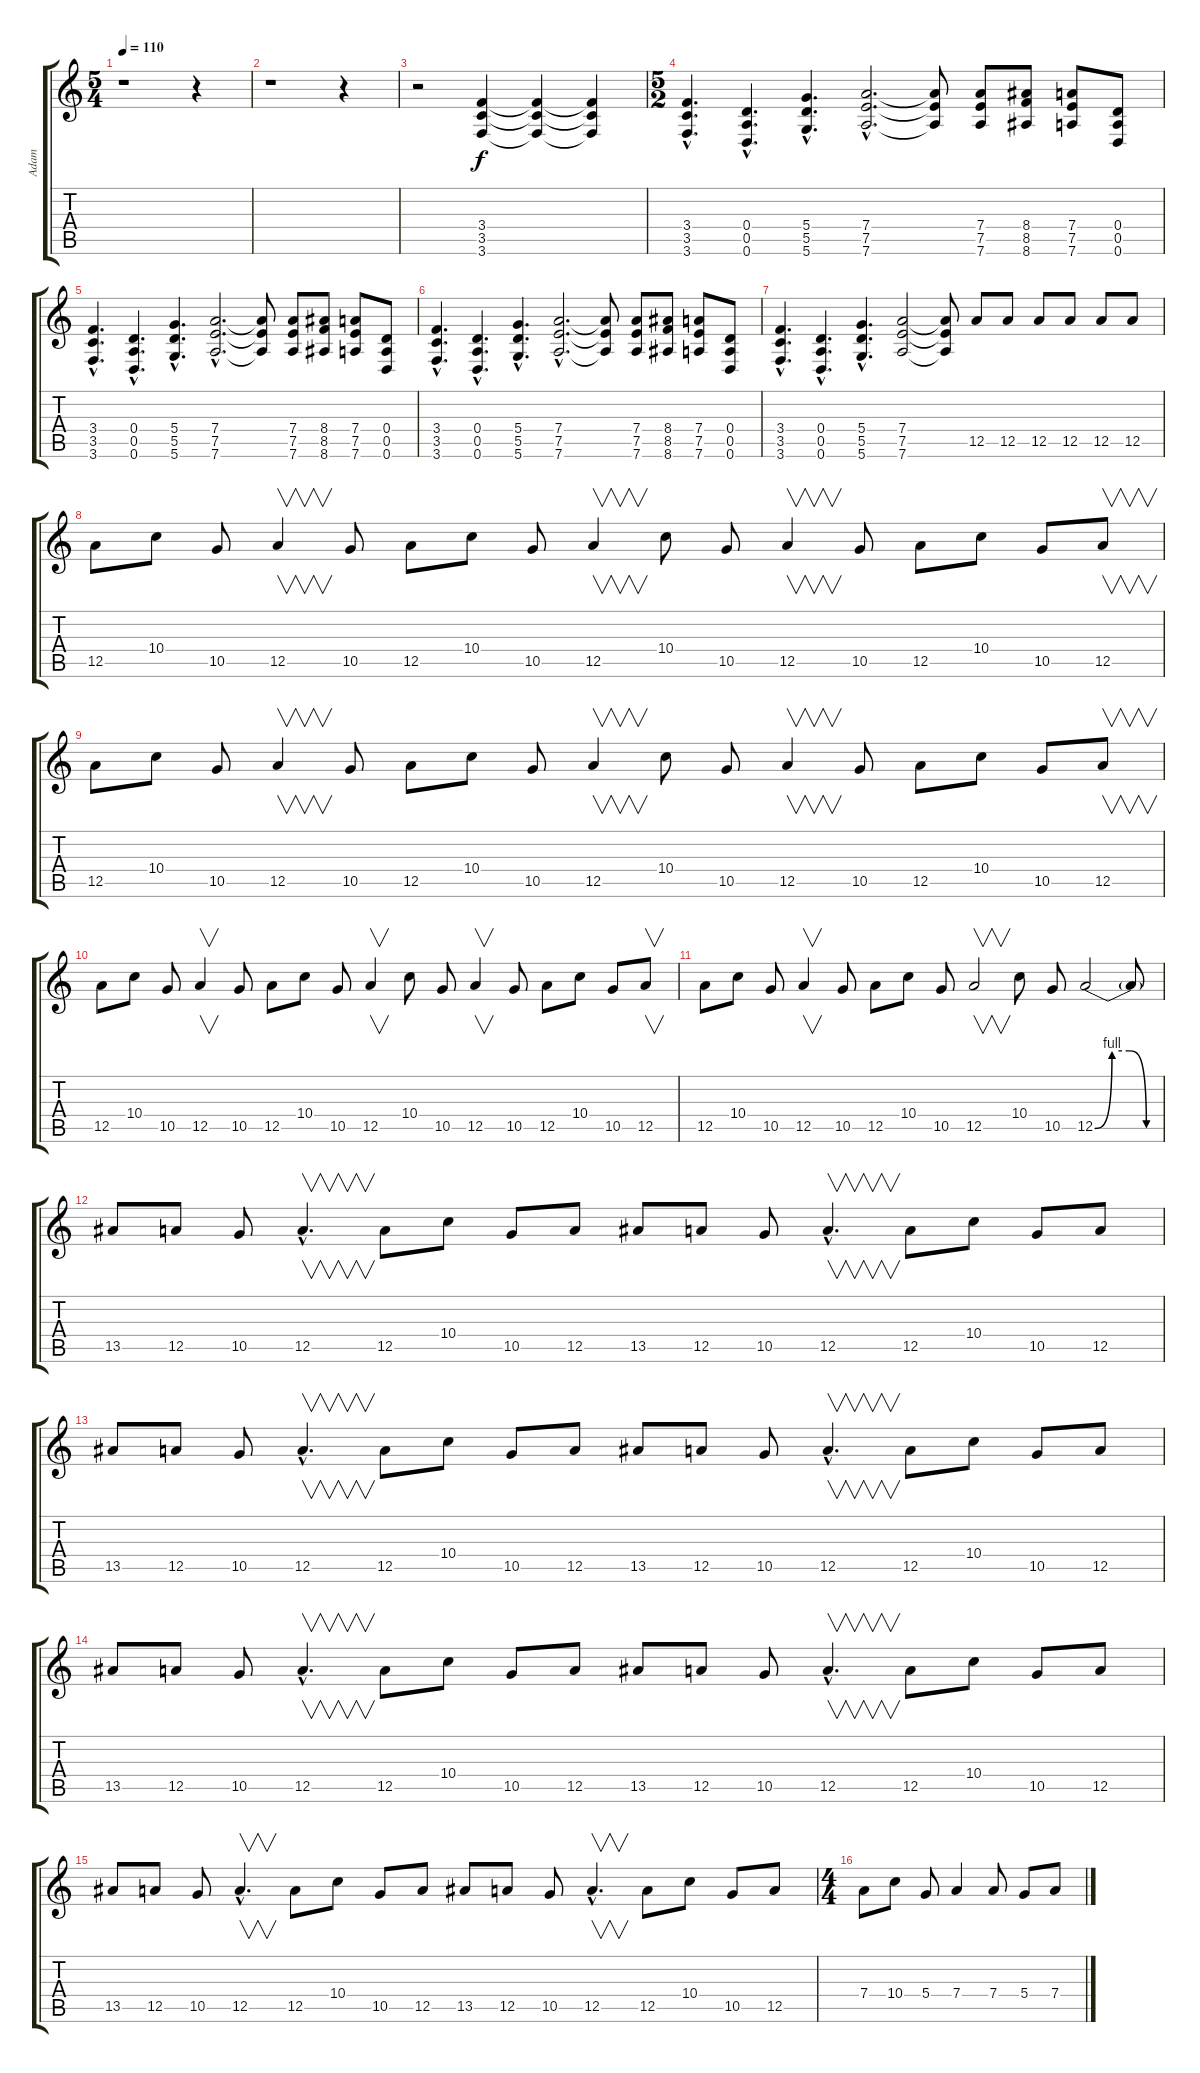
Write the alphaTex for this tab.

\track ("Adam" "Adam") {instrument overdrivenguitar}
\staff {score tabs}
\tuning (E4 B3 G3 D3 A2 D2) {hide}
\ts (5 4)
\tempo 110
\clef g2
\ks c
r.1{dy f} r.4 |
r.1 r.4 |
r.2{volume 0} (3.4 3.5 3.6).4{volume 16} (3.4{t} 3.5{t} 3.6{t}).4 (3.4{t} 3.5{t} 3.6{t}).4 |
\ts (5 2)
(3.4{hac} 3.5{hac} 3.6{hac}).4{d} (0.4{hac} 0.5{hac} 0.6{hac}).4{d} (5.4{hac} 5.5{hac} 5.6{hac}).4{d} (7.4{hac} 7.5{hac} 7.6{hac}).2{d} (7.4{t} 7.5{t} 7.6{t}).8 (7.4 7.5 7.6).8 (8.4 8.5 8.6).8 (7.4 7.5 7.6).8 (0.4 0.5 0.6).8 |
(3.4{hac} 3.5{hac} 3.6{hac}).4{d} (0.4{hac} 0.5{hac} 0.6{hac}).4{d} (5.4{hac} 5.5{hac} 5.6{hac}).4{d} (7.4{hac} 7.5{hac} 7.6{hac}).2{d} (7.4{t} 7.5{t} 7.6{t}).8 (7.4 7.5 7.6).8 (8.4 8.5 8.6).8 (7.4 7.5 7.6).8 (0.4 0.5 0.6).8 |
(3.4{hac} 3.5{hac} 3.6{hac}).4{d} (0.4{hac} 0.5{hac} 0.6{hac}).4{d} (5.4{hac} 5.5{hac} 5.6{hac}).4{d} (7.4{hac} 7.5{hac} 7.6{hac}).2{d} (7.4{t} 7.5{t} 7.6{t}).8 (7.4 7.5 7.6).8 (8.4 8.5 8.6).8 (7.4 7.5 7.6).8 (0.4 0.5 0.6).8 |
(3.4{hac} 3.5{hac} 3.6{hac}).4{d} (0.4{hac} 0.5{hac} 0.6{hac}).4{d} (5.4{hac} 5.5{hac} 5.6{hac}).4{d} (7.4 7.5 7.6).2 (7.4{t} 7.5{t} 7.6{t}).8 12.5.8 12.5.8 12.5.8 12.5.8 12.5.8 12.5.8 |
12.5.8 10.4.8 10.5.8 12.5.4{v} 10.5.8 12.5.8 10.4.8 10.5.8 12.5.4{v} 10.4.8 10.5.8 12.5.4{v} 10.5.8 12.5.8 10.4.8 10.5.8 12.5.8{v} |
12.5.8 10.4.8 10.5.8 12.5.4{v} 10.5.8 12.5.8 10.4.8 10.5.8 12.5.4{v} 10.4.8 10.5.8 12.5.4{v} 10.5.8 12.5.8 10.4.8 10.5.8 12.5.8{v} |
12.5.8 10.4.8 10.5.8 12.5.4{v} 10.5.8 12.5.8 10.4.8 10.5.8 12.5.4{v} 10.4.8 10.5.8 12.5.4{v} 10.5.8 12.5.8 10.4.8 10.5.8 12.5.8{v} |
12.5.8 10.4.8 10.5.8 12.5.4{v} 10.5.8 12.5.8 10.4.8 10.5.8 12.5.2{v} 10.4.8 10.5.8 12.5{be (custom 0 0 15 4 30 4 45 0 60 0)}.2 12.5{t}.8 |
13.5.8 12.5.8 10.5.8 12.5{hac}.4{v d} 12.5.8 10.4.8 10.5.8 12.5.8 13.5.8 12.5.8 10.5.8 12.5{hac}.4{v d} 12.5.8 10.4.8 10.5.8 12.5.8 |
13.5.8 12.5.8 10.5.8 12.5{hac}.4{v d} 12.5.8 10.4.8 10.5.8 12.5.8 13.5.8 12.5.8 10.5.8 12.5{hac}.4{v d} 12.5.8 10.4.8 10.5.8 12.5.8 |
13.5.8 12.5.8 10.5.8 12.5{hac}.4{v d} 12.5.8 10.4.8 10.5.8 12.5.8 13.5.8 12.5.8 10.5.8 12.5{hac}.4{v d} 12.5.8 10.4.8 10.5.8 12.5.8 |
13.5.8 12.5.8 10.5.8 12.5{hac}.4{v d} 12.5.8 10.4.8 10.5.8 12.5.8 13.5.8 12.5.8 10.5.8 12.5{hac}.4{v d} 12.5.8 10.4.8 10.5.8 12.5.8 |
\ts (4 4)
7.4.8 10.4.8 5.4.8 7.4.4 7.4.8 5.4.8 7.4.8
